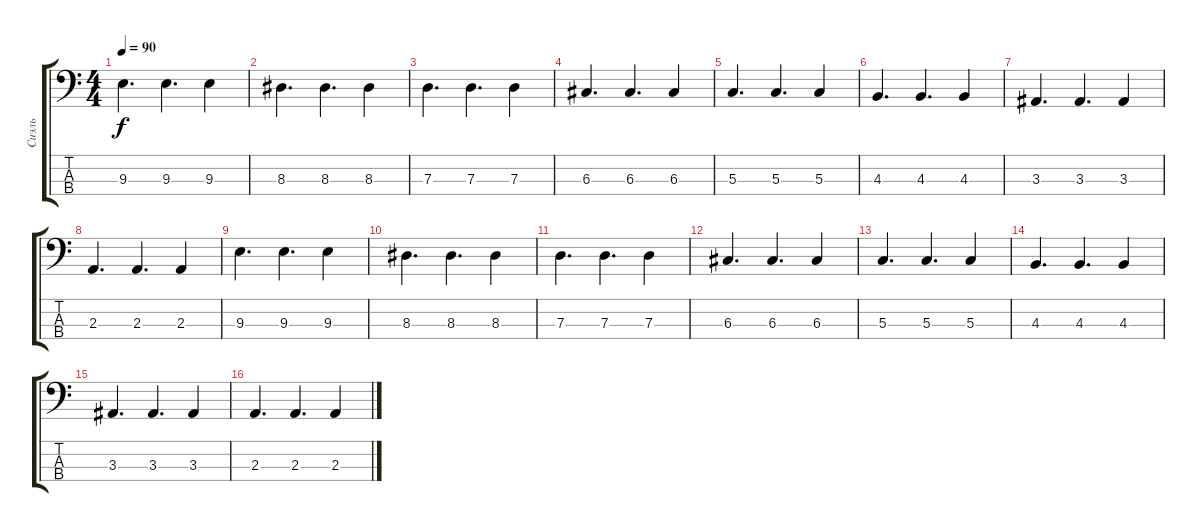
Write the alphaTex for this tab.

\track ("Сиэль" "Сиэль") {instrument electricbassfinger}
\staff {score tabs}
\tuning (F2 C2 G1 C1) {hide}
\ts (4 4)
\tempo 90
\clef f4
\ks c
9.3.4{d dy f} 9.3.4{d} 9.3.4 |
8.3.4{d} 8.3.4{d} 8.3.4 |
7.3.4{d} 7.3.4{d} 7.3.4 |
6.3.4{d} 6.3.4{d} 6.3.4 |
5.3.4{d} 5.3.4{d} 5.3.4 |
4.3.4{d} 4.3.4{d} 4.3.4 |
3.3.4{d} 3.3.4{d} 3.3.4 |
2.3.4{d} 2.3.4{d} 2.3.4 |
9.3.4{d} 9.3.4{d} 9.3.4 |
8.3.4{d} 8.3.4{d} 8.3.4 |
7.3.4{d} 7.3.4{d} 7.3.4 |
6.3.4{d} 6.3.4{d} 6.3.4 |
5.3.4{d} 5.3.4{d} 5.3.4 |
4.3.4{d} 4.3.4{d} 4.3.4 |
3.3.4{d} 3.3.4{d} 3.3.4 |
2.3.4{d} 2.3.4{d} 2.3.4
